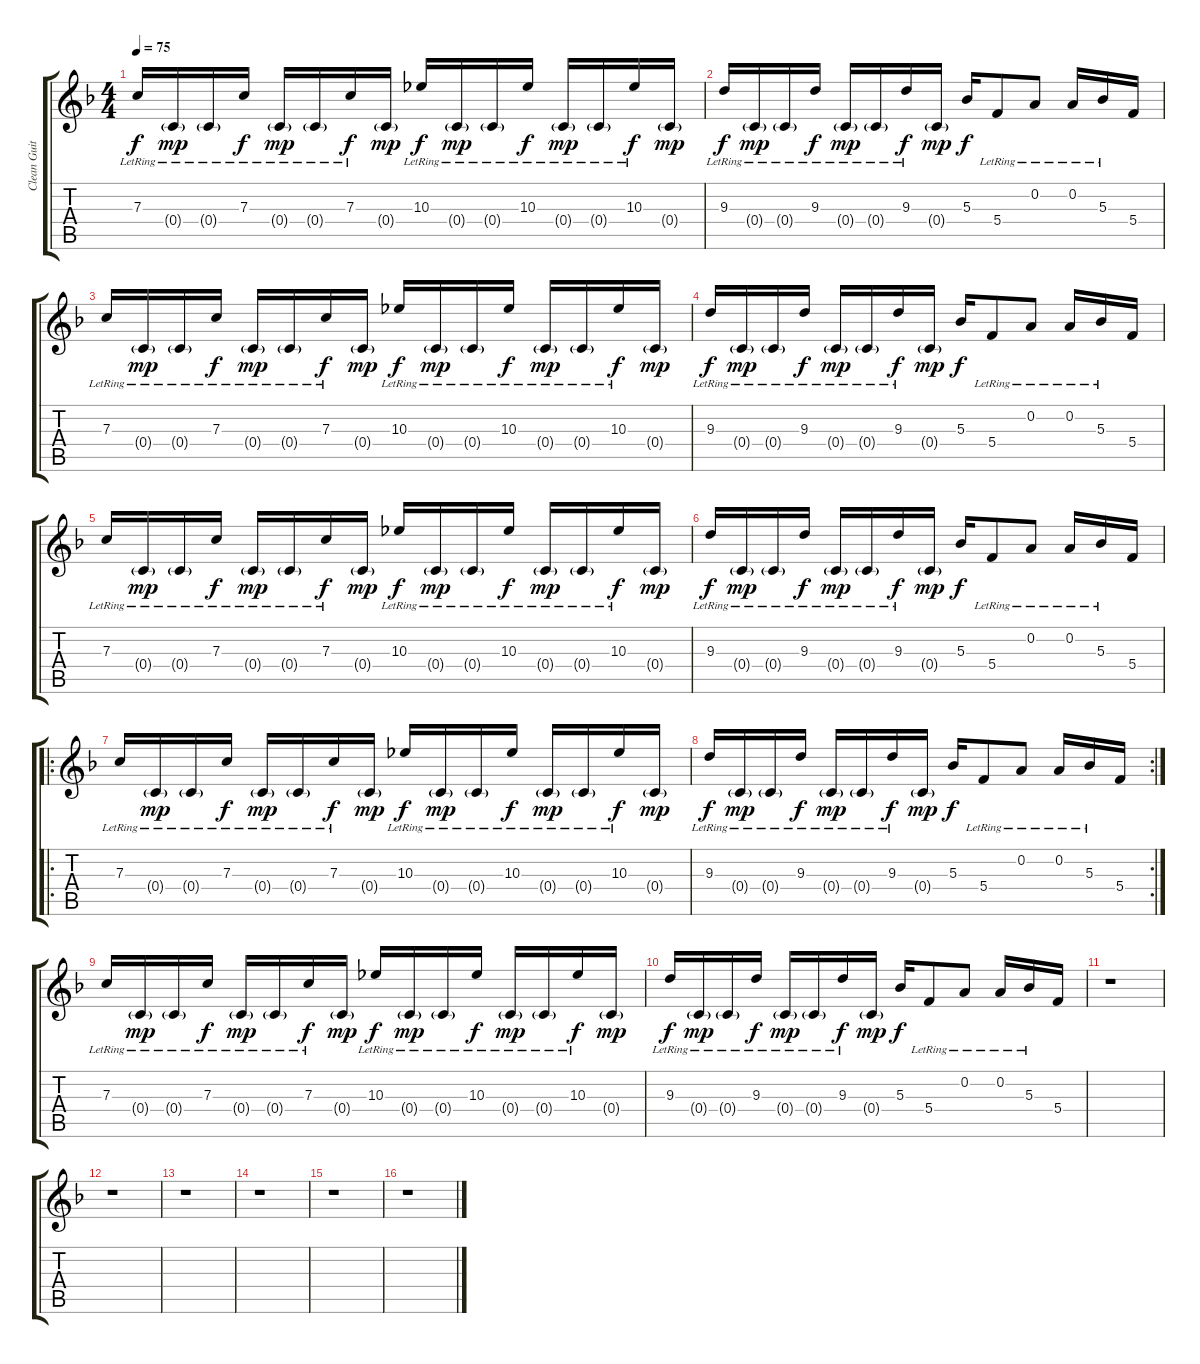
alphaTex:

\track ("Clean Guitar" "Clean Guit") {instrument electricguitarclean}
\staff {score tabs}
\tuning (D4 A3 F3 C3 G2 C2) {hide}
\ts (4 4)
\tempo 75
\clef g2
\ks f
7.3{lr}.16{dy f} 0.4{g lr}.16{dy mp} 0.4{g lr}.16 7.3{lr}.16{dy f} 0.4{g lr}.16{dy mp} 0.4{g lr}.16 7.3{lr}.16{dy f} 0.4{g}.16{dy mp} 10.3{lr}.16{dy f} 0.4{g lr}.16{dy mp} 0.4{g lr}.16 10.3{lr}.16{dy f} 0.4{g lr}.16{dy mp} 0.4{g lr}.16 10.3{lr}.16{dy f} 0.4{g}.16{dy mp} |
9.3{lr}.16{dy f} 0.4{g lr}.16{dy mp} 0.4{g lr}.16 9.3{lr}.16{dy f} 0.4{g lr}.16{dy mp} 0.4{g lr}.16 9.3{lr}.16{dy f} 0.4{g}.16{dy mp} 5.3.16{dy f} 5.4{lr}.8 0.2{lr}.8 0.2{lr}.16 5.3{lr}.16 5.4.16 |
7.3{lr}.16 0.4{g lr}.16{dy mp} 0.4{g lr}.16 7.3{lr}.16{dy f} 0.4{g lr}.16{dy mp} 0.4{g lr}.16 7.3{lr}.16{dy f} 0.4{g}.16{dy mp} 10.3{lr}.16{dy f} 0.4{g lr}.16{dy mp} 0.4{g lr}.16 10.3{lr}.16{dy f} 0.4{g lr}.16{dy mp} 0.4{g lr}.16 10.3{lr}.16{dy f} 0.4{g}.16{dy mp} |
9.3{lr}.16{dy f} 0.4{g lr}.16{dy mp} 0.4{g lr}.16 9.3{lr}.16{dy f} 0.4{g lr}.16{dy mp} 0.4{g lr}.16 9.3{lr}.16{dy f} 0.4{g}.16{dy mp} 5.3.16{dy f} 5.4{lr}.8 0.2{lr}.8 0.2{lr}.16 5.3{lr}.16 5.4.16 |
7.3{lr}.16 0.4{g lr}.16{dy mp} 0.4{g lr}.16 7.3{lr}.16{dy f} 0.4{g lr}.16{dy mp} 0.4{g lr}.16 7.3{lr}.16{dy f} 0.4{g}.16{dy mp} 10.3{lr}.16{dy f} 0.4{g lr}.16{dy mp} 0.4{g lr}.16 10.3{lr}.16{dy f} 0.4{g lr}.16{dy mp} 0.4{g lr}.16 10.3{lr}.16{dy f} 0.4{g}.16{dy mp} |
9.3{lr}.16{dy f} 0.4{g lr}.16{dy mp} 0.4{g lr}.16 9.3{lr}.16{dy f} 0.4{g lr}.16{dy mp} 0.4{g lr}.16 9.3{lr}.16{dy f} 0.4{g}.16{dy mp} 5.3.16{dy f} 5.4{lr}.8 0.2{lr}.8 0.2{lr}.16 5.3{lr}.16 5.4.16 |
\ro
7.3{lr}.16 0.4{g lr}.16{dy mp} 0.4{g lr}.16 7.3{lr}.16{dy f} 0.4{g lr}.16{dy mp} 0.4{g lr}.16 7.3{lr}.16{dy f} 0.4{g}.16{dy mp} 10.3{lr}.16{dy f} 0.4{g lr}.16{dy mp} 0.4{g lr}.16 10.3{lr}.16{dy f} 0.4{g lr}.16{dy mp} 0.4{g lr}.16 10.3{lr}.16{dy f} 0.4{g}.16{dy mp} |
\rc 2
9.3{lr}.16{dy f} 0.4{g lr}.16{dy mp} 0.4{g lr}.16 9.3{lr}.16{dy f} 0.4{g lr}.16{dy mp} 0.4{g lr}.16 9.3{lr}.16{dy f} 0.4{g}.16{dy mp} 5.3.16{dy f} 5.4{lr}.8 0.2{lr}.8 0.2{lr}.16 5.3{lr}.16 5.4.16 |
7.3{lr}.16 0.4{g lr}.16{dy mp} 0.4{g lr}.16 7.3{lr}.16{dy f} 0.4{g lr}.16{dy mp} 0.4{g lr}.16 7.3{lr}.16{dy f} 0.4{g}.16{dy mp} 10.3{lr}.16{dy f} 0.4{g lr}.16{dy mp} 0.4{g lr}.16 10.3{lr}.16{dy f} 0.4{g lr}.16{dy mp} 0.4{g lr}.16 10.3{lr}.16{dy f} 0.4{g}.16{dy mp} |
9.3{lr}.16{dy f} 0.4{g lr}.16{dy mp} 0.4{g lr}.16 9.3{lr}.16{dy f} 0.4{g lr}.16{dy mp} 0.4{g lr}.16 9.3{lr}.16{dy f} 0.4{g}.16{dy mp} 5.3.16{dy f} 5.4{lr}.8 0.2{lr}.8 0.2{lr}.16 5.3{lr}.16 5.4.16 |
r.1 |
r.1 |
r.1 |
r.1 |
r.1 |
r.1
